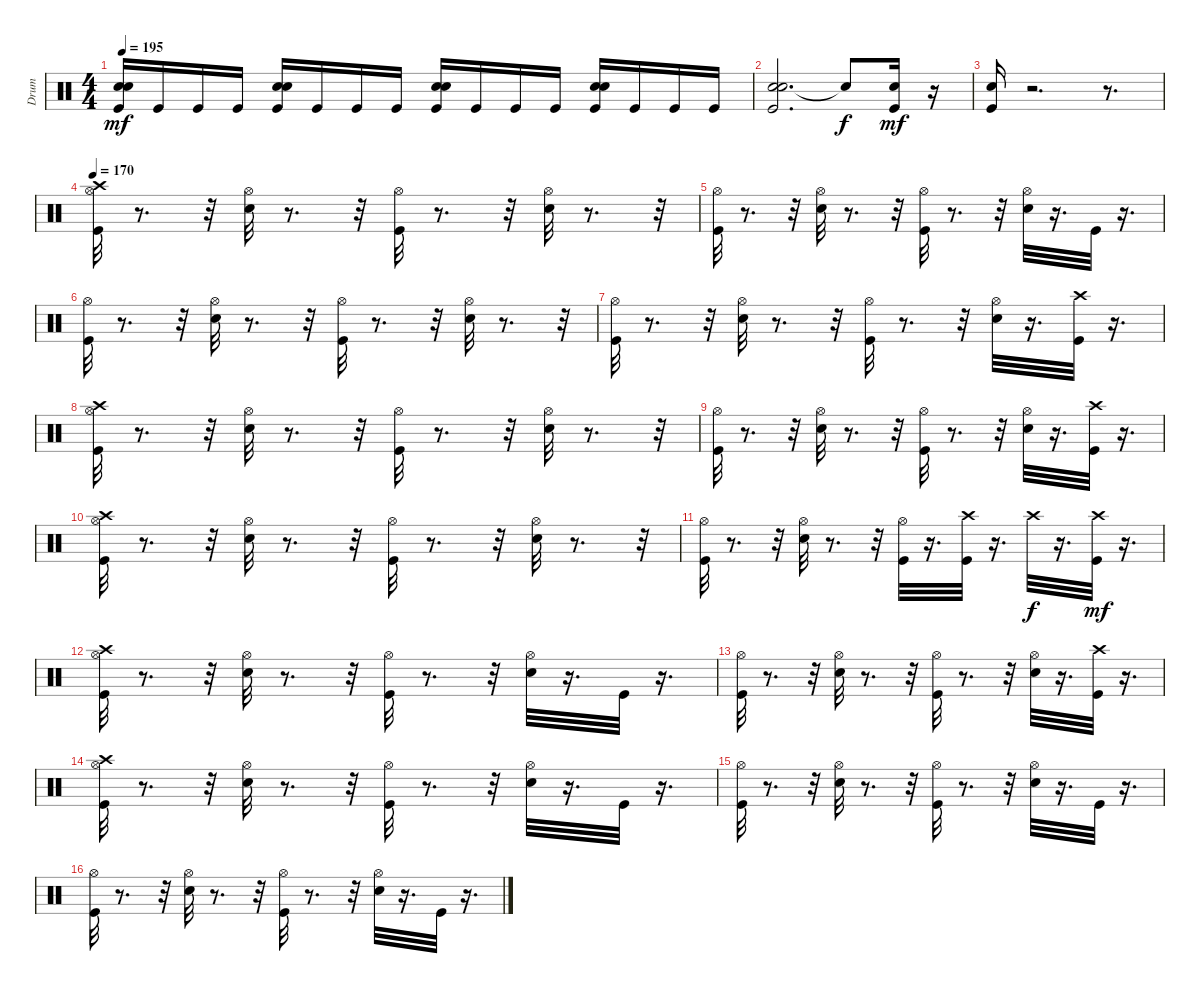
\track ("Drum" "Drum") {instrument percussion}
\staff {score}
\articulation defaults
\ts (4 4)
\tempo 195
\clef neutral
\ks c
("Snare (hit) 2" "Kick (hit)" "Snare (hit) 2").16{dy mf} "Kick (hit)".16 "Kick (hit)".16 "Kick (hit)".16 ("Snare (hit) 2" "Kick (hit)" "Snare (hit) 2").16 "Kick (hit)".16 "Kick (hit)".16 "Kick (hit)".16 ("Snare (hit) 2" "Kick (hit)" "Snare (hit) 2").16 "Kick (hit)".16 "Kick (hit)".16 "Kick (hit)".16 ("Snare (hit) 2" "Kick (hit)" "Snare (hit) 2").16 "Kick (hit)".16 "Kick (hit)".16 "Kick (hit)".16 |
("Snare (hit) 2" "Kick (hit)" "Snare (hit) 2").2{d} "Snare (hit)"{t}.8{dy f} ("Snare (hit) 2" "Kick (hit)").16{dy mf} r.16 |
("Snare (hit) 2" "Kick (hit)").16 r.2{d} r.8{d} |
\tempo 170
("Hi-Hat (open)" "Crash high (hit)" "Kick (hit)").32 r.8{d} r.32 ("Hi-Hat (open)" "Snare (hit) 2").32 r.8{d} r.32 ("Hi-Hat (open)" "Kick (hit)").32 r.8{d} r.32 ("Hi-Hat (open)" "Snare (hit) 2").32 r.8{d} r.32 |
("Hi-Hat (open)" "Kick (hit)").32 r.8{d} r.32 ("Hi-Hat (open)" "Snare (hit) 2").32 r.8{d} r.32 ("Hi-Hat (open)" "Kick (hit)").32 r.8{d} r.32 ("Hi-Hat (open)" "Snare (hit) 2").32 r.16{d} "Kick (hit)".32 r.16{d} |
("Hi-Hat (open)" "Kick (hit)").32 r.8{d} r.32 ("Hi-Hat (open)" "Snare (hit) 2").32 r.8{d} r.32 ("Hi-Hat (open)" "Kick (hit)").32 r.8{d} r.32 ("Hi-Hat (open)" "Snare (hit) 2").32 r.8{d} r.32 |
("Hi-Hat (open)" "Kick (hit)").32 r.8{d} r.32 ("Hi-Hat (open)" "Snare (hit) 2").32 r.8{d} r.32 ("Hi-Hat (open)" "Kick (hit)").32 r.8{d} r.32 ("Hi-Hat (open)" "Snare (hit) 2").32 r.16{d} ("Crash high (hit)" "Kick (hit)").32 r.16{d} |
("Hi-Hat (open)" "Crash high (hit)" "Kick (hit)").32 r.8{d} r.32 ("Hi-Hat (open)" "Snare (hit) 2").32 r.8{d} r.32 ("Hi-Hat (open)" "Kick (hit)").32 r.8{d} r.32 ("Hi-Hat (open)" "Snare (hit) 2").32 r.8{d} r.32 |
("Hi-Hat (open)" "Kick (hit)").32 r.8{d} r.32 ("Hi-Hat (open)" "Snare (hit) 2").32 r.8{d} r.32 ("Hi-Hat (open)" "Kick (hit)").32 r.8{d} r.32 ("Hi-Hat (open)" "Snare (hit) 2").32 r.16{d} ("Crash high (hit)" "Kick (hit)").32 r.16{d} |
("Crash high (hit)" "Hi-Hat (open)" "Kick (hit)").32 r.8{d} r.32 ("Hi-Hat (open)" "Snare (hit) 2").32 r.8{d} r.32 ("Hi-Hat (open)" "Kick (hit)").32 r.8{d} r.32 ("Hi-Hat (open)" "Snare (hit) 2").32 r.8{d} r.32 |
("Hi-Hat (open)" "Kick (hit)").32 r.8{d} r.32 ("Hi-Hat (open)" "Snare (hit) 2").32 r.8{d} r.32 ("Hi-Hat (open)" "Kick (hit)").32 r.16{d} ("Crash high (hit)" "Kick (hit)").32 r.16{d} "Crash high (hit)".32{dy f} r.16{d} ("Kick (hit)" "Crash high (hit)").32{dy mf} r.16{d} |
("Crash high (hit)" "Hi-Hat (open)" "Kick (hit)").32 r.8{d} r.32 ("Hi-Hat (open)" "Snare (hit) 2").32 r.8{d} r.32 ("Hi-Hat (open)" "Kick (hit)").32 r.8{d} r.32 ("Hi-Hat (open)" "Snare (hit) 2").32 r.16{d} "Kick (hit)".32 r.16{d} |
("Hi-Hat (open)" "Kick (hit)").32 r.8{d} r.32 ("Hi-Hat (open)" "Snare (hit) 2").32 r.8{d} r.32 ("Hi-Hat (open)" "Kick (hit)").32 r.8{d} r.32 ("Hi-Hat (open)" "Snare (hit) 2").32 r.16{d} ("Crash high (hit)" "Kick (hit)").32 r.16{d} |
("Crash high (hit)" "Hi-Hat (open)" "Kick (hit)").32 r.8{d} r.32 ("Hi-Hat (open)" "Snare (hit) 2").32 r.8{d} r.32 ("Hi-Hat (open)" "Kick (hit)").32 r.8{d} r.32 ("Hi-Hat (open)" "Snare (hit) 2").32 r.16{d} "Kick (hit)".32 r.16{d} |
("Hi-Hat (open)" "Kick (hit)").32 r.8{d} r.32 ("Hi-Hat (open)" "Snare (hit) 2").32 r.8{d} r.32 ("Hi-Hat (open)" "Kick (hit)").32 r.8{d} r.32 ("Hi-Hat (open)" "Snare (hit) 2").32 r.16{d} "Kick (hit)".32 r.16{d} |
("Hi-Hat (open)" "Kick (hit)").32 r.8{d} r.32 ("Hi-Hat (open)" "Snare (hit) 2").32 r.8{d} r.32 ("Hi-Hat (open)" "Kick (hit)").32 r.8{d} r.32 ("Hi-Hat (open)" "Snare (hit) 2").32 r.16{d} "Kick (hit)".32 r.16{d}
